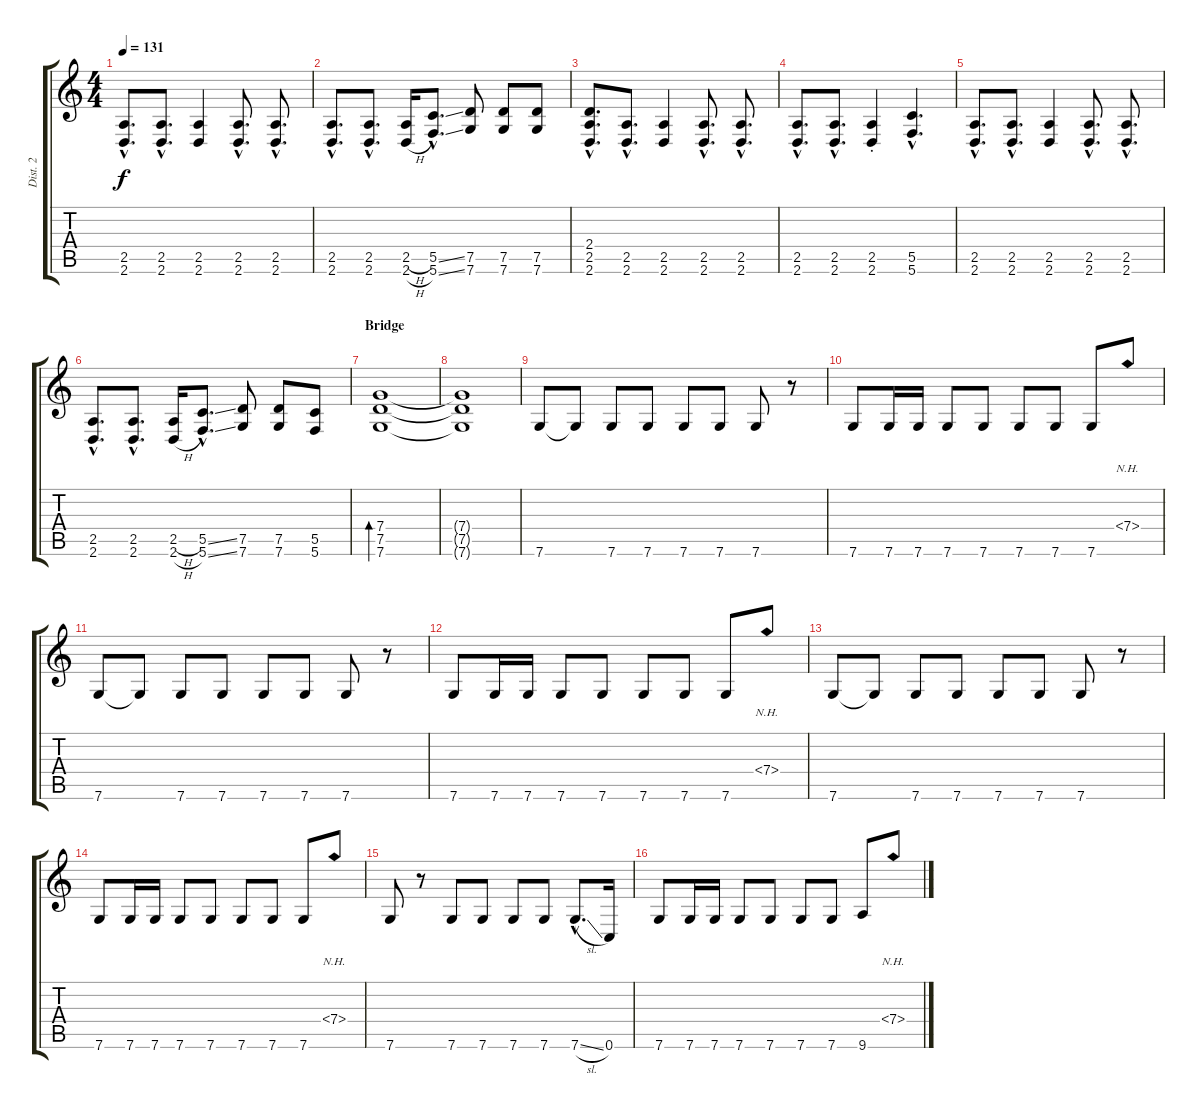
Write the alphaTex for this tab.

\track ("Dist. 2" "Dist. 2") {instrument overdrivenguitar}
\staff {score tabs}
\tuning (D4 A3 F3 C3 G2 C2) {hide}
\ts (4 4)
\tempo 131
\clef g2
\ks c
(2.5{hac} 2.6{hac}).8{d dy f} (2.5{hac} 2.6{hac}).8{d} (2.5 2.6).4 (2.5{hac} 2.6{hac}).8{d} (2.5{hac} 2.6{hac}).8{d} |
(2.5{hac} 2.6{hac}).8{d} (2.5{hac} 2.6{hac}).8{d} (2.5{h} 2.6{h}).16 (5.5{ss hac} 5.6{ss hac}).8{d} (7.5 7.6).8 (7.5 7.6).8 (7.5 7.6).8 |
(2.4{hac} 2.5{hac} 2.6{hac}).8{d} (2.5{hac} 2.6{hac}).8{d} (2.5 2.6).4 (2.5{hac} 2.6{hac}).8{d} (2.5{hac} 2.6{hac}).8{d} |
(2.5{hac} 2.6{hac}).8{d} (2.5{hac} 2.6{hac}).8{d} (2.5{st} 2.6{st}).4 (5.5{hac} 5.6{hac}).4{d} |
(2.5{hac} 2.6{hac}).8{d} (2.5{hac} 2.6{hac}).8{d} (2.5 2.6).4 (2.5{hac} 2.6{hac}).8{d} (2.5{hac} 2.6{hac}).8{d} |
(2.5{hac} 2.6{hac}).8{d} (2.5{hac} 2.6{hac}).8{d} (2.5{h} 2.6{h}).16 (5.5{ss hac} 5.6{ss hac}).8{d} (7.5 7.6).8 (7.5 7.6).8 (5.5 5.6).8 |
\section ("" "Bridge")
(7.4 7.5 7.6).1{bd 240} |
(7.4{t} 7.5{t} 7.6{t}).1 |
7.6.8 7.6{t}.8 7.6.8 7.6.8 7.6.8 7.6.8 7.6.8 r.8 |
7.6.8 7.6.16 7.6.16 7.6.8 7.6.8 7.6.8 7.6.8 7.6.8 7.4{nh}.8 |
7.6.8 7.6{t}.8 7.6.8 7.6.8 7.6.8 7.6.8 7.6.8 r.8 |
7.6.8 7.6.16 7.6.16 7.6.8 7.6.8 7.6.8 7.6.8 7.6.8 7.4{nh}.8 |
7.6.8 7.6{t}.8 7.6.8 7.6.8 7.6.8 7.6.8 7.6.8 r.8 |
7.6.8 7.6.16 7.6.16 7.6.8 7.6.8 7.6.8 7.6.8 7.6.8 7.4{nh}.8 |
7.6.8 r.8 7.6.8 7.6.8 7.6.8 7.6.8 7.6{sl hac}.8{d} 0.6.16 |
7.6.8 7.6.16 7.6.16 7.6.8 7.6.8 7.6.8 7.6.8 9.6.8 7.4{nh}.8
